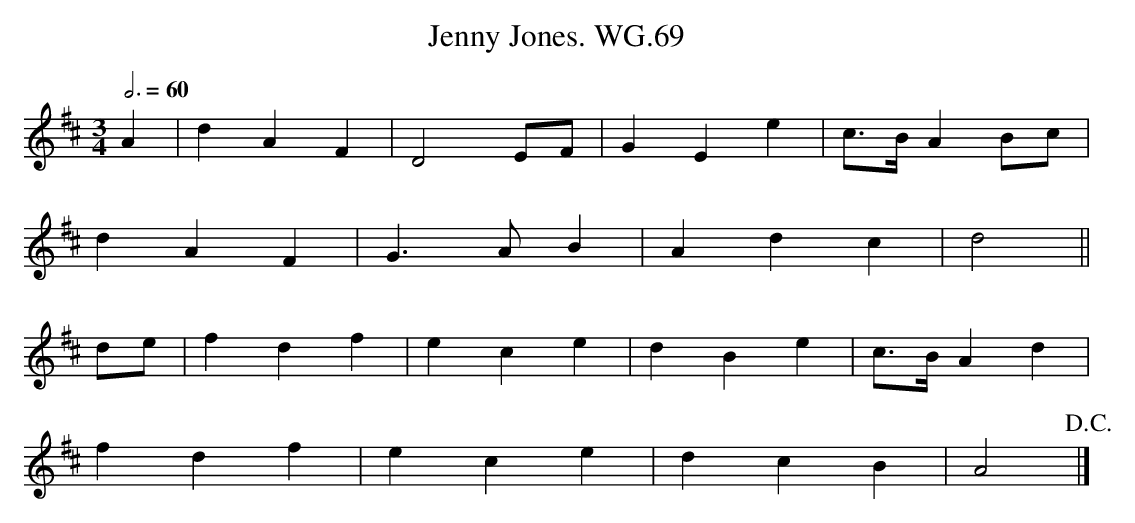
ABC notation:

X:1
T:Jenny Jones. WG.69
M:3/4
L:1/4
Q:3/4=60
K:D
A|dAF|D2 E/F/|GEe|c/>B/ A B/c/|
dAF|G>AB|Adc|d2||
d/e/|fdf|ece|dBe|c/>B/ Ad|
fdf|ece|dcB|A2 !D.C.!|]
